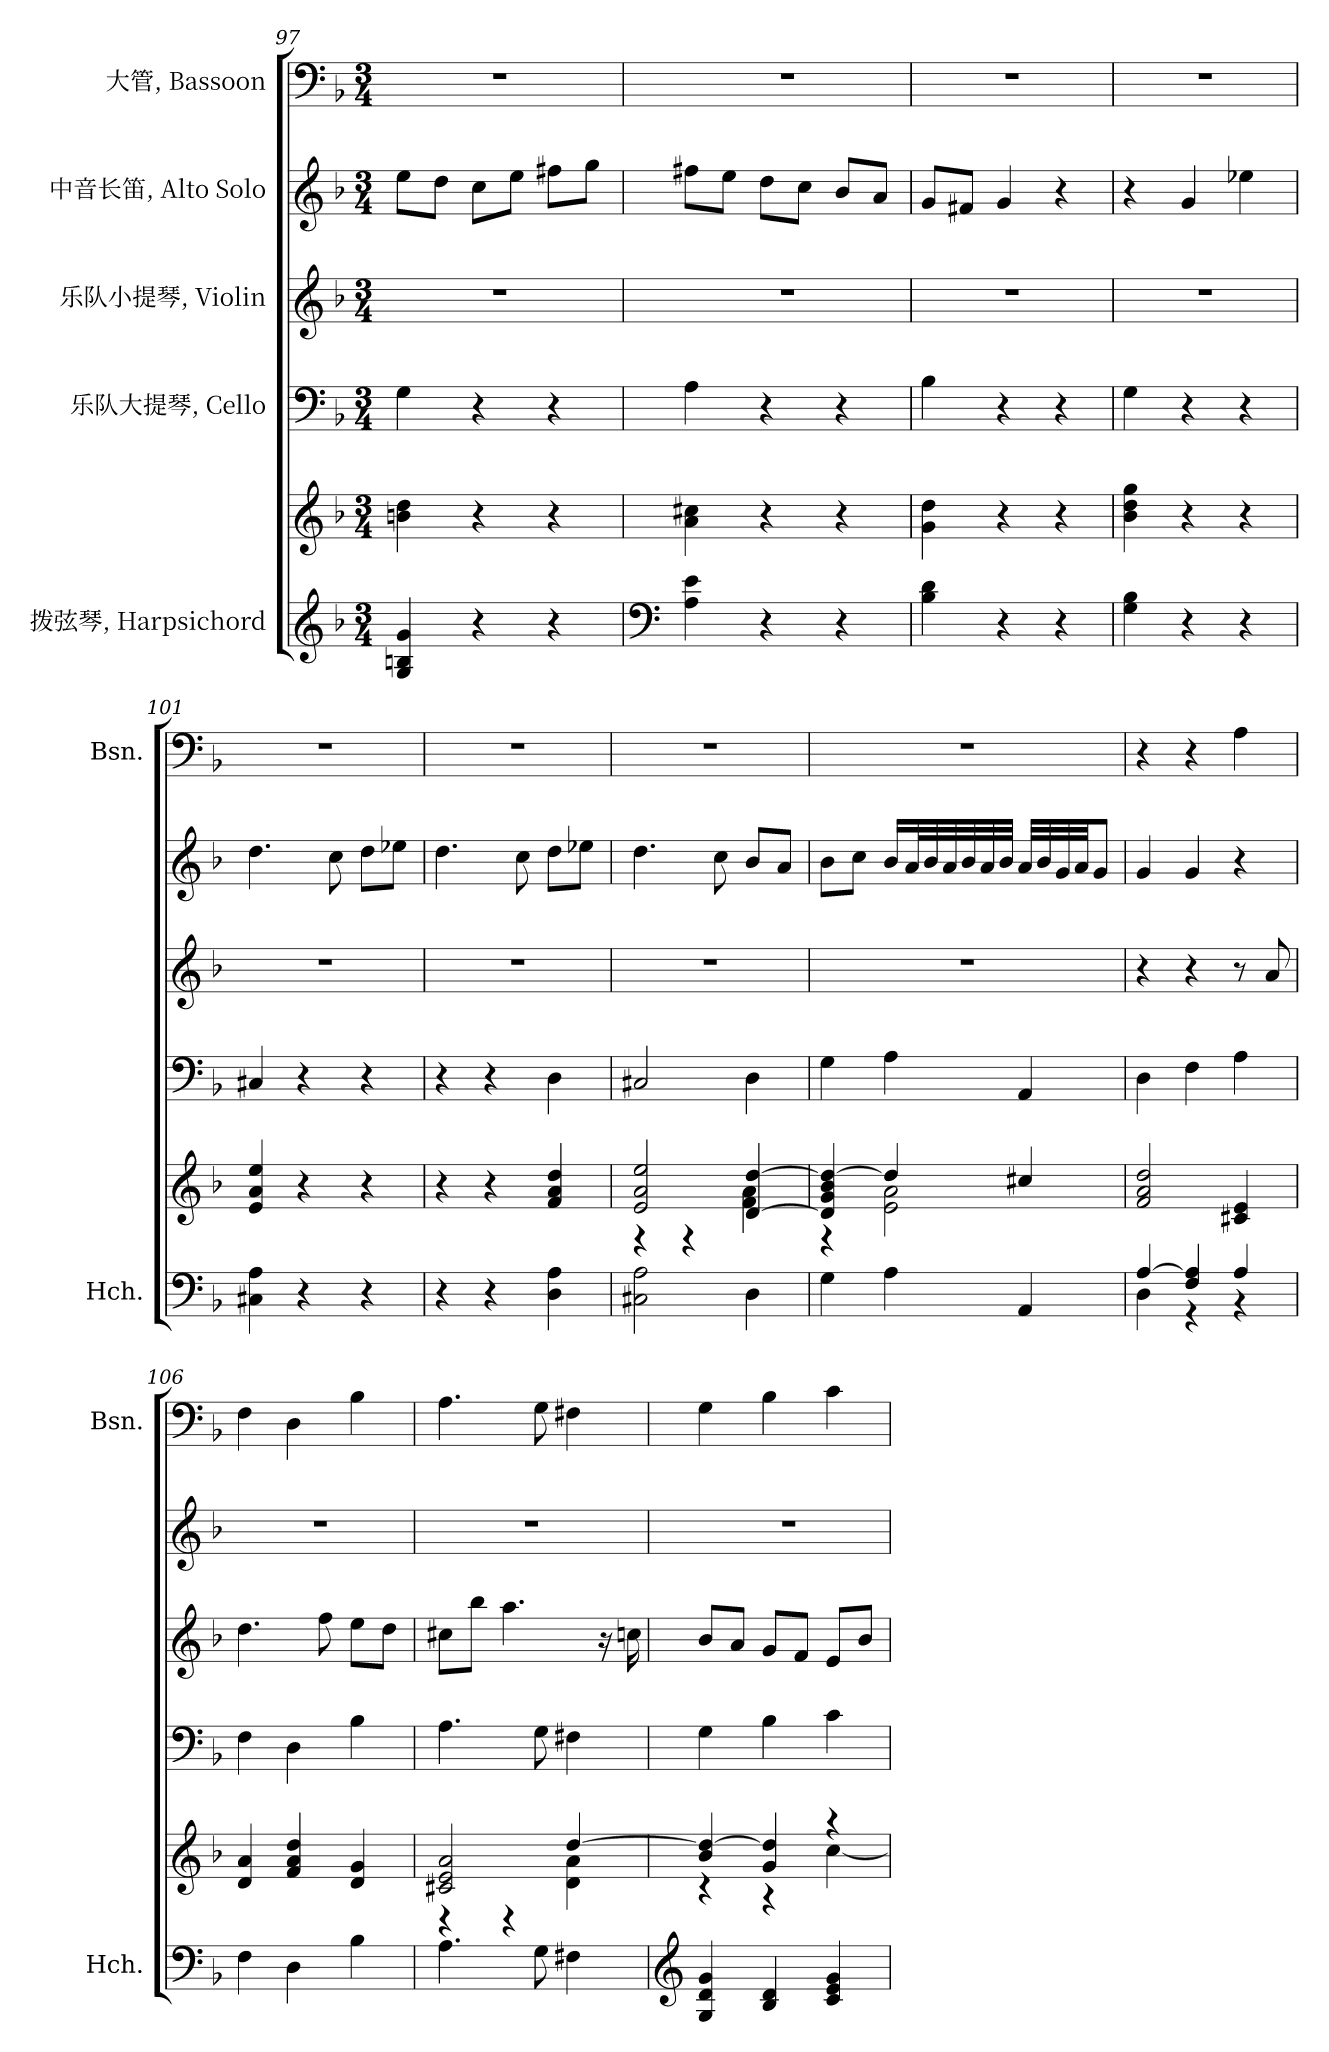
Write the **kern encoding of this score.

**kern	**kern	**kern	**kern	**kern	**kern
*part5	*part5	*part4	*part3	*part2	*part1
*staff6	*staff5	*staff4	*staff3	*staff2	*staff1
*I"拨弦琴, Harpsichord	*	*I"乐队大提琴, Cello	*I"乐队小提琴, Violin	*I"中音长笛, Alto Solo	*I"大管, Bassoon
*I'Hch.	*	*	*	*	*I'Bsn.
*clefG2	*clefG2	*clefF4	*clefG2	*clefG2	*clefF4
*	*	*	*	*ITrd3c5	*
*k[b-]	*k[b-]	*k[b-]	*k[b-]	*k[]	*k[b-]
*M3/4	*M3/4	*M3/4	*M3/4	*M3/4	*M3/4
=97	=97	=97	=97	=97	=97
4G/ 4Bn/ 4g/	4bn\ 4dd\	4G\	2.r	8b\L	2.r
.	.	.	.	8a\J	.
4r	4r	4r	.	8g\L	.
.	.	.	.	8b\J	.
4r	4r	4r	.	8cc#X\L	.
.	.	.	.	8dd\J	.
=98	=98	=98	=98	=98	=98
*clefF4	*	*	*	*	*
4A\ 4e\	4a\ 4cc#X\	4A\	2.r	8cc#X\L	2.r
.	.	.	.	8b\J	.
4r	4r	4r	.	8a\L	.
.	.	.	.	8g\J	.
4r	4r	4r	.	8f/L	.
.	.	.	.	8e/J	.
=99	=99	=99	=99	=99	=99
4B-\ 4d\	4g\ 4dd\	4B-\	2.r	8d/L	2.r
.	.	.	.	8c#X/J	.
4r	4r	4r	.	4d/	.
4r	4r	4r	.	4r	.
=100	=100	=100	=100	=100	=100
4G\ 4B-\	4b-\ 4dd\ 4gg\	4G\	2.r	4r	2.r
4r	4r	4r	.	4d/	.
4r	4r	4r	.	4b-X\	.
=101	=101	=101	=101	=101	=101
4C#X\ 4A\	4e/ 4a/ 4ee/	4C#X/	2.r	4.a\	2.r
4r	4r	4r	.	.	.
.	.	.	.	8g\	.
4r	4r	4r	.	8a\L	.
.	.	.	.	8b-X\J	.
!!LO:PB:g=z
=102	=102	=102	=102	=102	=102
4r	4r	4r	2.r	4.a\	2.r
4r	4r	4r	.	.	.
.	.	.	.	8g\	.
4D\ 4A\	4f/ 4a/ 4dd/	4D\	.	8a\L	.
.	.	.	.	8b-X\J	.
=103	=103	=103	=103	=103	=103
*	*^	*	*	*	*
2C#X\ 2A\	2e/ 2a/ 2ee/	4r	2C#X/	2.r	4.a\	2.r
.	.	4r	.	.	.	.
.	.	.	.	.	8g\	.
4D\	[4d/ [4dd/	4f\ 4a\	4D\	.	8f/L	.
.	.	.	.	.	8e/J	.
=104	=104	=104	=104	=104	=104	=104
4G\	4d/] 4g/ 4b-/ 4dd/_	4r	4G\	2.r	8f\L	2.r
.	.	.	.	.	8g\J	.
4A\	4dd/]	2e\ 2a\	4A\	.	16f/LL	.
.	.	.	.	.	32e/L	.
.	.	.	.	.	32f/	.
.	.	.	.	.	32e/	.
.	.	.	.	.	32f/	.
.	.	.	.	.	32e/	.
.	.	.	.	.	32f/JJJ	.
4AA/	4cc#X/	.	4AA/	.	32e/LLL	.
.	.	.	.	.	32f/	.
.	.	.	.	.	32d/	.
.	.	.	.	.	32e/JJ	.
.	.	.	.	.	8d/J	.
*	*v	*v	*	*	*	*
=105	=105	=105	=105	=105	=105
*^	*	*	*	*	*
[4A/	4D\	2f/ 2a/ 2dd/	4D\	4r	4d/	4r
4F/ 4A/]	4r	.	4F\	4r	4d/	4r
4A/	4r	4c#X/ 4e/	4A\	8r	4r	4A\
.	.	.	.	8a/	.	.
*v	*v	*	*	*	*	*
=106	=106	=106	=106	=106	=106
4F\	4d/ 4a/	4F\	4.dd\	2.r	4F\
4D\	4f/ 4a/ 4dd/	4D\	.	.	4D\
.	.	.	8ff\	.	.
4B-\	4d/ 4g/	4B-\	8ee\L	.	4B-\
.	.	.	8dd\J	.	.
!!LO:LB:g=z
=107	=107	=107	=107	=107	=107
*	*^	*	*	*	*
4.A\	2c#X/ 2e/ 2a/	4r	4.A\	8cc#X\L	2.r	4.A\
.	.	.	.	8bb-\J	.	.
.	.	4r	.	4.aa\	.	.
8G\	.	.	8G\	.	.	8G\
4F#X\	[4dd/	4d\ 4a\	4F#X\	.	.	4F#X\
.	.	.	.	16r	.	.
.	.	.	.	16ccn\	.	.
=108	=108	=108	=108	=108	=108	=108
*clefG2	*	*	*	*	*	*
4G/ 4d/ 4g/	4b-/ 4dd/_	4r	4G\	8b-/L	2.r	4G\
.	.	.	.	8a/J	.	.
4B-/ 4d/	4g/ 4dd/]	4r	4B-\	8g/L	.	4B-\
.	.	.	.	8f/J	.	.
4c/ 4e/ 4g/	4r	[4cc\	4c\	8e/L	.	4c\
.	.	.	.	8b-/J	.	.
*	*v	*v	*	*	*	*
=	=	=	=	=	=
*-	*-	*-	*-	*-	*-
